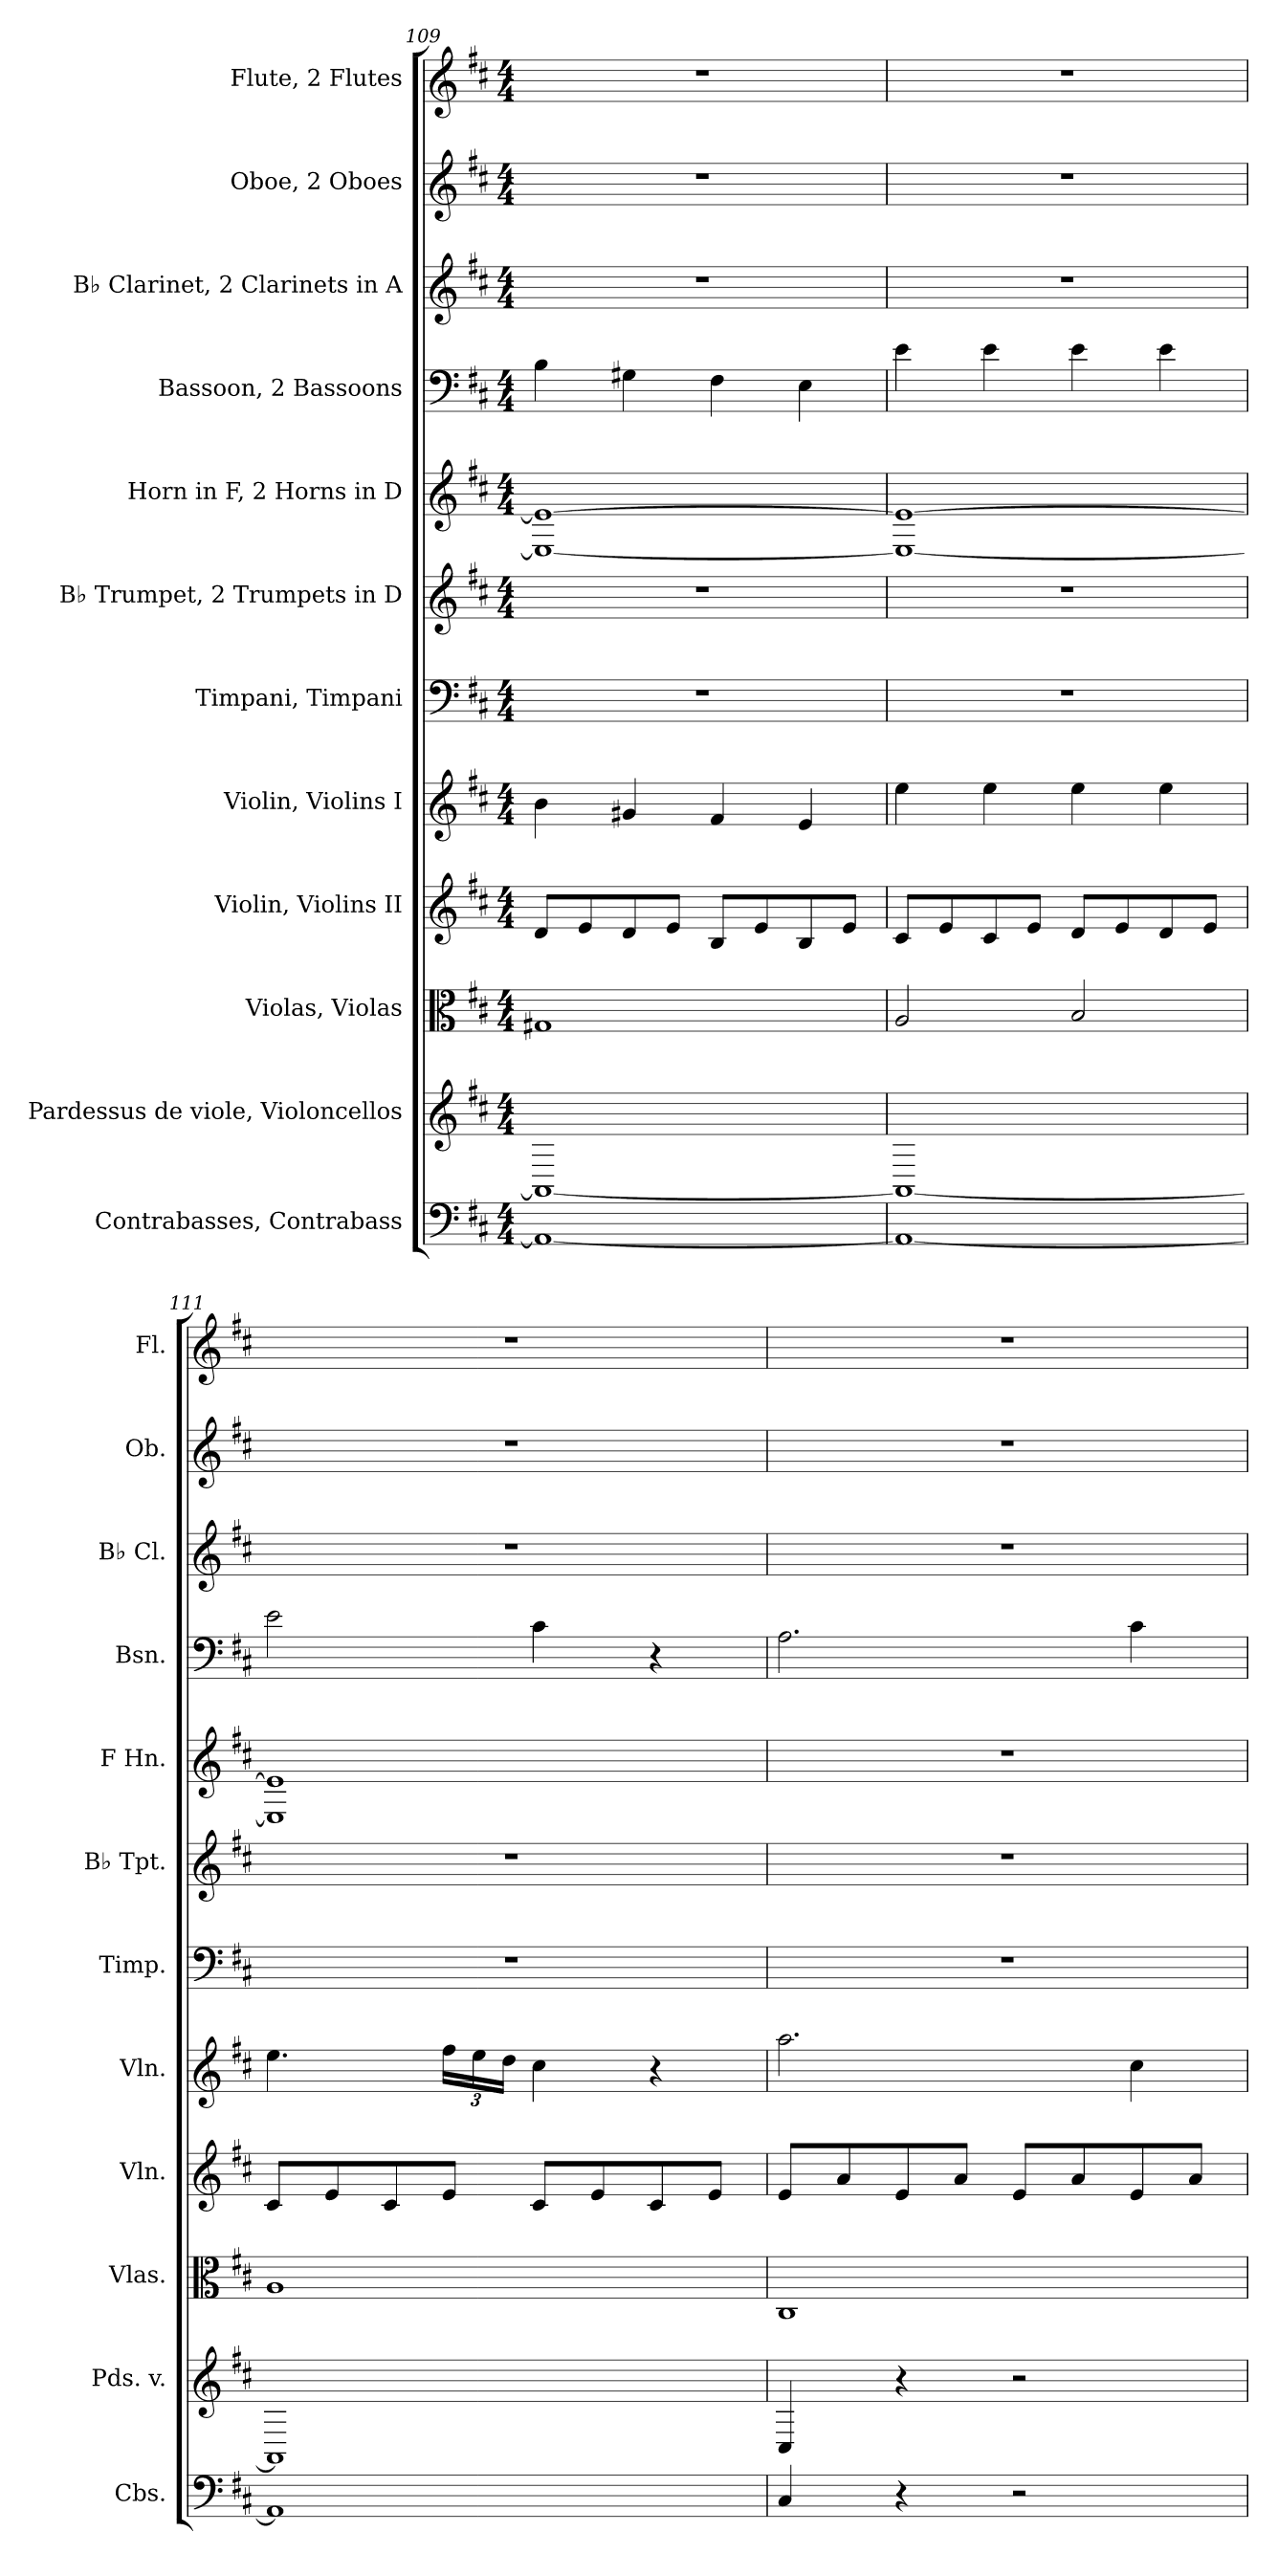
**kern	**kern	**kern	**kern	**kern	**kern	**kern	**kern	**kern	**kern	**kern	**kern
*part12	*part11	*part10	*part9	*part8	*part7	*part6	*part5	*part4	*part3	*part2	*part1
*staff12	*staff11	*staff10	*staff9	*staff8	*staff7	*staff6	*staff5	*staff4	*staff3	*staff2	*staff1
*I"Contrabasses, Contrabass	*I"Pardessus de viole, Violoncellos	*I"Violas, Violas	*I"Violin, Violins II	*I"Violin, Violins I	*I"Timpani, Timpani	*I"B♭ Trumpet, 2 Trumpets in D	*I"Horn in F, 2 Horns in D	*I"Bassoon, 2 Bassoons	*I"B♭ Clarinet, 2 Clarinets in A	*I"Oboe, 2 Oboes	*I"Flute, 2 Flutes
*I'Cbs.	*I'Pds. v.	*I'Vlas.	*I'Vln.	*I'Vln.	*I'Timp.	*I'B♭ Tpt.	*I'F Hn.	*I'Bsn.	*I'B♭ Cl.	*I'Ob.	*I'Fl.
!!LO:PB:g=z
*clefF4	*clefG2	*clefC3	*clefG2	*clefG2	*clefF4	*clefG2	*clefG2	*clefF4	*clefG2	*clefG2	*clefG2
*ITrd7c12	*	*	*	*	*	*ITrd1c2	*ITrd4c7	*	*ITrd1c2	*	*
*k[f#c#]	*k[f#c#]	*k[f#c#]	*k[f#c#]	*k[f#c#]	*k[f#c#]	*k[]	*k[f#]	*k[f#c#]	*k[]	*k[f#c#]	*k[f#c#]
*M4/4	*M4/4	*M4/4	*M4/4	*M4/4	*M4/4	*M4/4	*M4/4	*M4/4	*M4/4	*M4/4	*M4/4
=109	=109	=109	=109	=109	=109	=109	=109	=109	=109	=109	=109
1AAA_	1AA_	1G#X	8d/L	4b\	1r	1r	1AA_ 1A_	4B\	1r	1r	1r
.	.	.	8e/	.	.	.	.	.	.	.	.
.	.	.	8d/	4g#X/	.	.	.	4G#X\	.	.	.
.	.	.	8e/J	.	.	.	.	.	.	.	.
.	.	.	8B/L	4f#/	.	.	.	4F#\	.	.	.
.	.	.	8e/	.	.	.	.	.	.	.	.
.	.	.	8B/	4e/	.	.	.	4E\	.	.	.
.	.	.	8e/J	.	.	.	.	.	.	.	.
=110	=110	=110	=110	=110	=110	=110	=110	=110	=110	=110	=110
1AAA_	1AA_	2A/	8c#/L	4ee\	1r	1r	1AA_ 1A_	4e\	1r	1r	1r
.	.	.	8e/	.	.	.	.	.	.	.	.
.	.	.	8c#/	4ee\	.	.	.	4e\	.	.	.
.	.	.	8e/J	.	.	.	.	.	.	.	.
.	.	2B/	8d/L	4ee\	.	.	.	4e\	.	.	.
.	.	.	8e/	.	.	.	.	.	.	.	.
.	.	.	8d/	4ee\	.	.	.	4e\	.	.	.
.	.	.	8e/J	.	.	.	.	.	.	.	.
=111	=111	=111	=111	=111	=111	=111	=111	=111	=111	=111	=111
1AAA]	1AA]	1A	8c#/L	4.ee\	1r	1r	1AA] 1A]	2e\	1r	1r	1r
.	.	.	8e/	.	.	.	.	.	.	.	.
.	.	.	8c#/	.	.	.	.	.	.	.	.
*	*	*	*	*Xbrackettup	*	*	*	*	*	*	*
.	.	.	8e/J	24ff#\LL	.	.	.	.	.	.	.
.	.	.	.	24ee\	.	.	.	.	.	.	.
.	.	.	.	24dd\JJ	.	.	.	.	.	.	.
.	.	.	8c#/L	4cc#\	.	.	.	4c#\	.	.	.
.	.	.	8e/	.	.	.	.	.	.	.	.
.	.	.	8c#/	4r	.	.	.	4r	.	.	.
.	.	.	8e/J	.	.	.	.	.	.	.	.
=112	=112	=112	=112	=112	=112	=112	=112	=112	=112	=112	=112
4CC#/	4C#/	1C#	8e/L	2.aa\	1r	1r	1r	2.A\	1r	1r	1r
.	.	.	8a/	.	.	.	.	.	.	.	.
4r	4r	.	8e/	.	.	.	.	.	.	.	.
.	.	.	8a/J	.	.	.	.	.	.	.	.
2r	2r	.	8e/L	.	.	.	.	.	.	.	.
.	.	.	8a/	.	.	.	.	.	.	.	.
.	.	.	8e/	4cc#\	.	.	.	4c#\	.	.	.
.	.	.	8a/J	.	.	.	.	.	.	.	.
=	=	=	=	=	=	=	=	=	=	=	=
*-	*-	*-	*-	*-	*-	*-	*-	*-	*-	*-	*-
